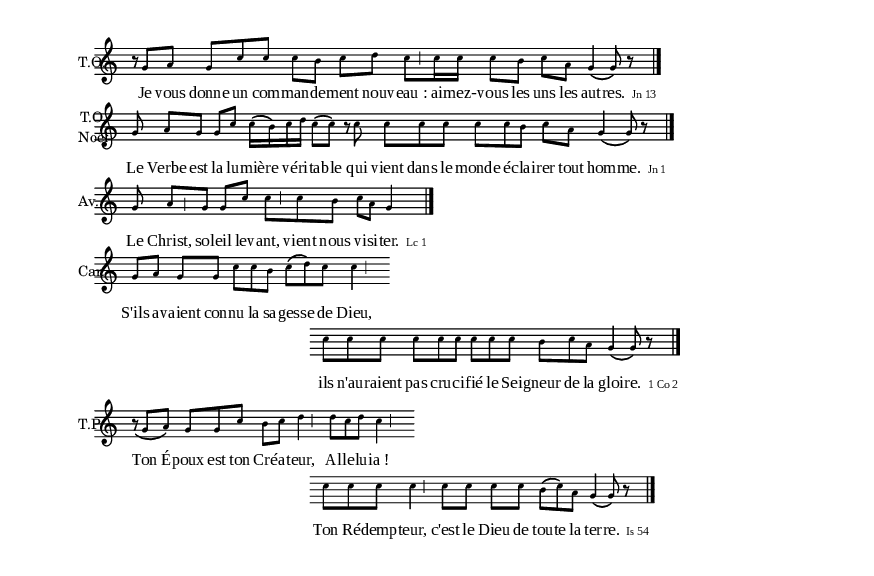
\version "2.14.0"
\include "definitions.ly"
%\markup {  \hspace #-10 \fill-line { "Psalm 18" "Mode 8" \null \null } }
\noPageBreak

\relative a' { 
	\new Staff {
		\cadenzaOn
		\set Staff.instrumentName = \markup{ \center-column { T.O. } }
		\times 2/3 { r8 g[ a] }  \times 2/3 { g[ c c] } c[ b] c[ d] c8[\cesure\pespace c16 c] c8[ b] c[ a] g4\( g8\) r8
		
		\endBar
	}

	\addlyrics {
		Je vous donne un com -- man -- de -- ment nou -- "veau :" ai -- mez- -- vous les uns les aut -- res.
 		\markup { \citation #"Jn 13" } }
	
	
}
\relative a' { 
	\new Staff {
		\cadenzaOn
		\set Staff.instrumentName = \markup{ \center-column { T.O. Noël } }
		
		g8 a[ g] g[ c]
		c16[\( b\) c d]
		c8[\( c\)]
		\pespace
		r c 
		\times 2/3 { c[ c c] }
		\times 2/3 { c[ c b] }
		c8[ a]
		g4\( g8\) r
		
		
		
		\endBar
	}

	\addlyrics {
		Le Verbe est la lu -- miè -- re vé -- ri -- ta -- ble qui vient dans le monde é -- clai -- rer tout hom -- me.
 		\markup { \citation #"Jn 1" } }
	
	
}
\relative a' { 
	\new Staff {
		\cadenzaOn
		\set Staff.instrumentName = \markup{ \center-column {Av.} }
		g8 a[\cesurebasse\pespace g] g[ c] \times 2/3 { c[\cesure\pespace c b] } c[ a] g4
		
		
		
		\endBar
	}

	\addlyrics {
		Le "Christ," sol -- eil lev -- "ant," vient nous vi -- si -- ter.
 		\markup { \citation #"Lc 1" } }
	
	
}
\relative a' { 
	\new Staff {
		\cadenzaOn
		\set Staff.instrumentName = \markup{ \center-column {Car.} }
		
		g8[ a] g[ g]
		\times 2/3 { c[ c b] }
		\times 2/3 { c[\( d\) c] }
		c4 \cesure \pespace \ifIndent
		\times 2/3 {c8[ c c]} 
		\times 2/3 { c[ c c] }
		\times 2/3 { c[ c c] }
		\times 2/3 { b[ c a] }
		g4\( g8\) r

		
		
		\endBar
	}

	\addlyrics {
		S'ils a -- vaient con -- nu la sa -- ges -- se de Dieu, ils n'au -- raient pas cru -- ci -- fié le Sei -- gneur de la gloi -- re.
 		\markup { \citation #"1 Co 2" } }
	
	
}
\relative a' { 
	\new Staff {
		\cadenzaOn
		\set Staff.instrumentName = \markup{ \center-column { T.P. } }
		
		\times 2/3 { r8_\( g[ a\)] }
		\times 2/3 { g[ g c] }
		b[ c] d4 
		\cesure\pespace
		\times 2/3 { d8[ c d] }
		c4 \cesure \pespace \indentLine
		\times 2/3 {c8[ c c]} c4 \cesure \pespace
		c8[ c]
		c[ c]
		\times 2/3 { b[\( c\) a] } 
		g4\( g8\) r8

		
		
		\endBar
	}

	\addlyrics {
		Ton É -- poux est ton Cré -- a -- teur, Al -- le -- lu -- "ia !" Ton Ré -- demp -- teur, c'est le Dieu de tou -- te la ter -- re.
 		\markup { \citation #"Is 54" } }
	
	
}


